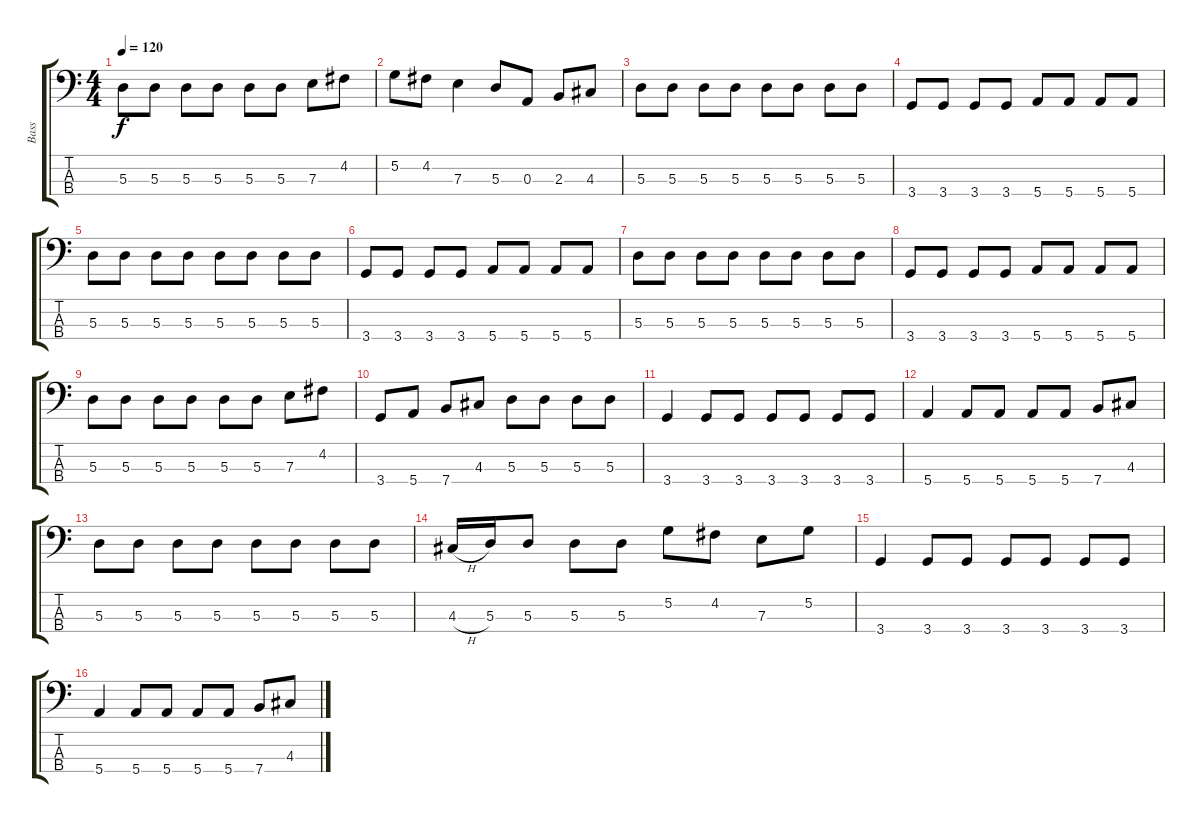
\track ("Bass" "Bass") {instrument electricbassfinger}
\staff {score tabs}
\tuning (G2 D2 A1 E1) {hide}
\ts (4 4)
\tempo 120
\clef f4
\ks c
5.3.8{dy f} 5.3.8 5.3.8 5.3.8 5.3.8 5.3.8 7.3.8 4.2.8 |
5.2.8 4.2.8 7.3.4 5.3.8 0.3.8 2.3.8 4.3.8 |
5.3.8 5.3.8 5.3.8 5.3.8 5.3.8 5.3.8 5.3.8 5.3.8 |
3.4.8 3.4.8 3.4.8 3.4.8 5.4.8 5.4.8 5.4.8 5.4.8 |
5.3.8 5.3.8 5.3.8 5.3.8 5.3.8 5.3.8 5.3.8 5.3.8 |
3.4.8 3.4.8 3.4.8 3.4.8 5.4.8 5.4.8 5.4.8 5.4.8 |
5.3.8 5.3.8 5.3.8 5.3.8 5.3.8 5.3.8 5.3.8 5.3.8 |
3.4.8 3.4.8 3.4.8 3.4.8 5.4.8 5.4.8 5.4.8 5.4.8 |
5.3.8 5.3.8 5.3.8 5.3.8 5.3.8 5.3.8 7.3.8 4.2.8 |
3.4.8 5.4.8 7.4.8 4.3.8 5.3.8 5.3.8 5.3.8 5.3.8 |
3.4.4 3.4.8 3.4.8 3.4.8 3.4.8 3.4.8 3.4.8 |
5.4.4 5.4.8 5.4.8 5.4.8 5.4.8 7.4.8 4.3.8 |
5.3.8 5.3.8 5.3.8 5.3.8 5.3.8 5.3.8 5.3.8 5.3.8 |
4.3{h}.16 5.3.16 5.3.8 5.3.8 5.3.8 5.2.8 4.2.8 7.3.8 5.2.8 |
3.4.4 3.4.8 3.4.8 3.4.8 3.4.8 3.4.8 3.4.8 |
5.4.4 5.4.8 5.4.8 5.4.8 5.4.8 7.4.8 4.3.8
